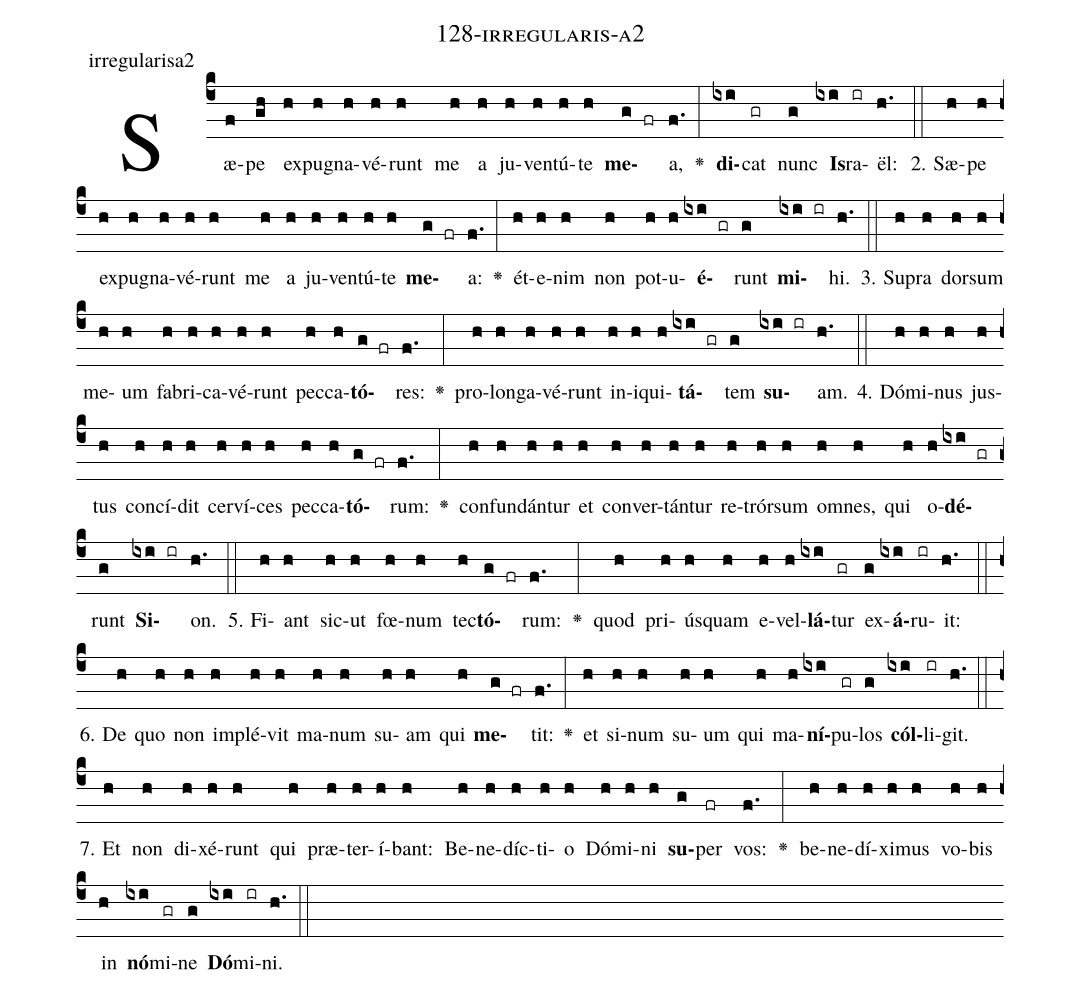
name: 128-irregularis-a2;
annotation: irregularisa2;
%%
(c4)Sæ(f)pe(gh) ex(h)pu(h)gna(h)vé(h)runt(h) me(h) a(h) ju(h)ven(h)tú(h)te(h) <b>me</b>(g fr)a,(f.) <v>\greheightstar</v>(:) <b>di</b>(ixi)cat(gr) nunc(g) <b>Is</b>(ixi)ra(ir)ël:(h.) (::)
2. Sæ(h)pe(h) ex(h)pu(h)gna(h)vé(h)runt(h) me(h) a(h) ju(h)ven(h)tú(h)te(h) <b>me</b>(g fr)a:(f.) <v>\greheightstar</v>(:) ét(h)e(h)nim(h) non(h) pot(h)u(h)<b>é</b>(ixi gr)runt(g) <b>mi</b>(ixi ir)hi.(h.) (::)
3. Su(h)pra(h) dor(h)sum(h) me(h)um(h) fa(h)bri(h)ca(h)vé(h)runt(h) pec(h)ca(h)<b>tó</b>(g fr)res:(f.) <v>\greheightstar</v>(:) pro(h)lon(h)ga(h)vé(h)runt(h) in(h)i(h)qui(h)<b>tá</b>(ixi gr)tem(g) <b>su</b>(ixi ir)am.(h.) (::)
4. Dó(h)mi(h)nus(h) jus(h)tus(h) con(h)cí(h)dit(h) cer(h)ví(h)ces(h) pec(h)ca(h)<b>tó</b>(g fr)rum:(f.) <v>\greheightstar</v>(:) con(h)fun(h)dán(h)tur(h) et(h) con(h)ver(h)tán(h)tur(h) re(h)trór(h)sum(h) om(h)nes,(h) qui(h) o(h)<b>dé</b>(ixi gr)runt(g) <b>Si</b>(ixi ir)on.(h.) (::)
5. Fi(h)ant(h) sic(h)ut(h) fœ(h)num(h) tec(h)<b>tó</b>(g fr)rum:(f.) <v>\greheightstar</v>(:) quod(h) pri(h)ús(h)quam(h) e(h)vel(h)<b>lá</b>(ixi)tur(gr) ex(g)<b>á</b>(ixi)ru(ir)it:(h.) (::)
6. De(h) quo(h) non(h) im(h)plé(h)vit(h) ma(h)num(h) su(h)am(h) qui(h) <b>me</b>(g fr)tit:(f.) <v>\greheightstar</v>(:) et(h) si(h)num(h) su(h)um(h) qui(h) ma(h)<b>ní</b>(ixi)pu(gr)los(g) <b>cól</b>(ixi)li(ir)git.(h.) (::)
7. Et(h) non(h) di(h)xé(h)runt(h) qui(h) præ(h)ter(h)í(h)bant:(h) Be(h)ne(h)díc(h)ti(h)o(h) Dó(h)mi(h)ni(h) <b>su</b>(g)per(fr) vos:(f.) <v>\greheightstar</v>(:) be(h)ne(h)dí(h)xi(h)mus(h) vo(h)bis(h) in(h) <b>nó</b>(ixi)mi(gr)ne(g) <b>Dó</b>(ixi)mi(ir)ni.(h.) (::)
